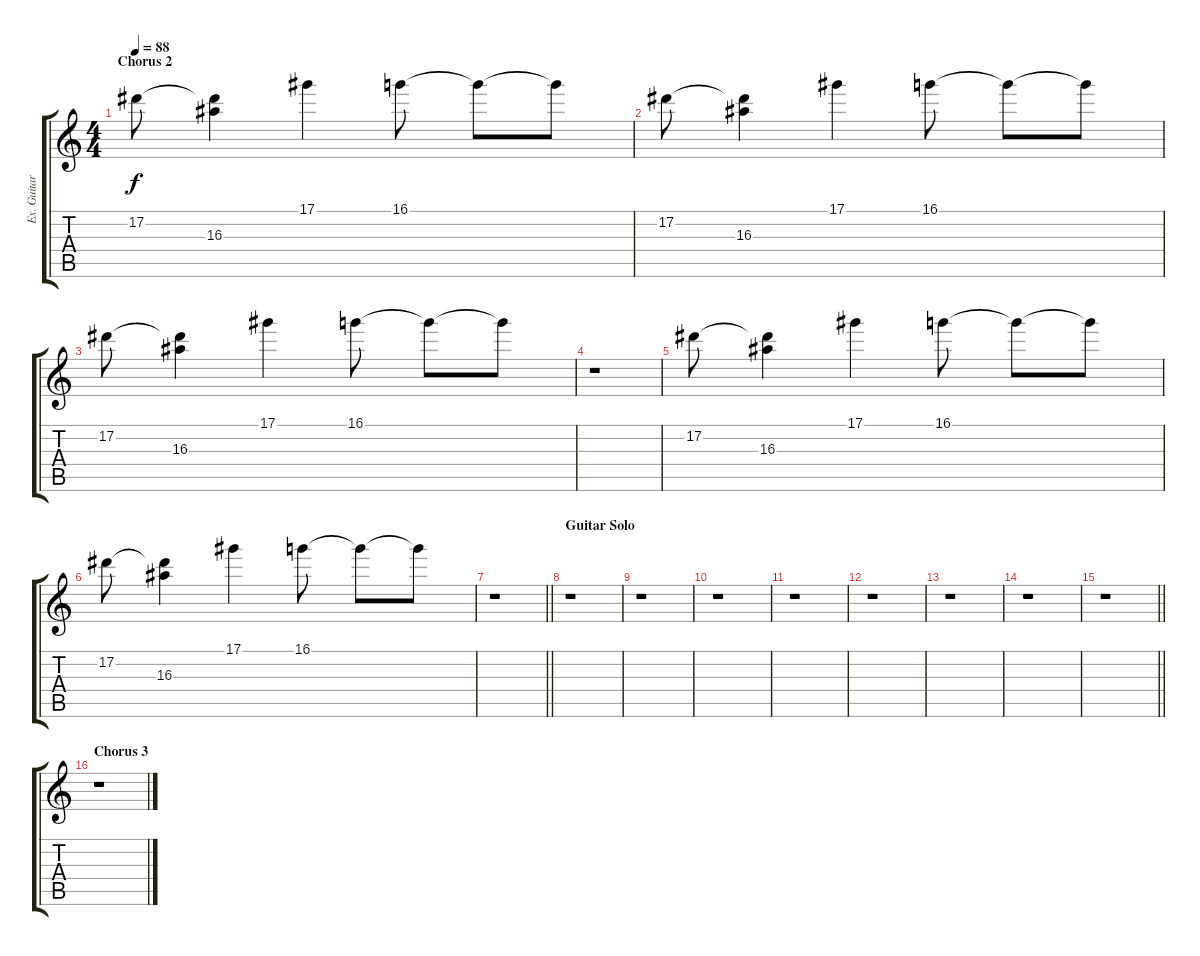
\track ("Ex. Guitar" "Ex. Guitar") {instrument electricguitarjazz}
\staff {score tabs}
\tuning (Eb4 Bb3 Gb3 Db3 Ab2 Eb2) {hide}
\ts (4 4)
\section ("" "Chorus 2")
\tempo 88
\clef g2
\ks c
17.2.8{dy f instrument distortionguitar} (17.2{t} 16.3).4 17.1.4 16.1.8 16.1{t}.8 16.1{t}.8 |
17.2.8 (17.2{t} 16.3).4 17.1.4 16.1.8 16.1{t}.8 16.1{t}.8 |
17.2.8 (17.2{t} 16.3).4 17.1.4 16.1.8 16.1{t}.8 16.1{t}.8 |
r.1 |
17.2.8 (17.2{t} 16.3).4 17.1.4 16.1.8 16.1{t}.8 16.1{t}.8 |
17.2.8 (17.2{t} 16.3).4 17.1.4 16.1.8 16.1{t}.8 16.1{t}.8 |
\barLineRight lightlight
r.1 |
\section ("" "Guitar Solo")
r.1 |
r.1 |
r.1 |
r.1 |
r.1 |
r.1 |
r.1 |
\barLineRight lightlight
r.1 |
\section ("" "Chorus 3")
r.1
